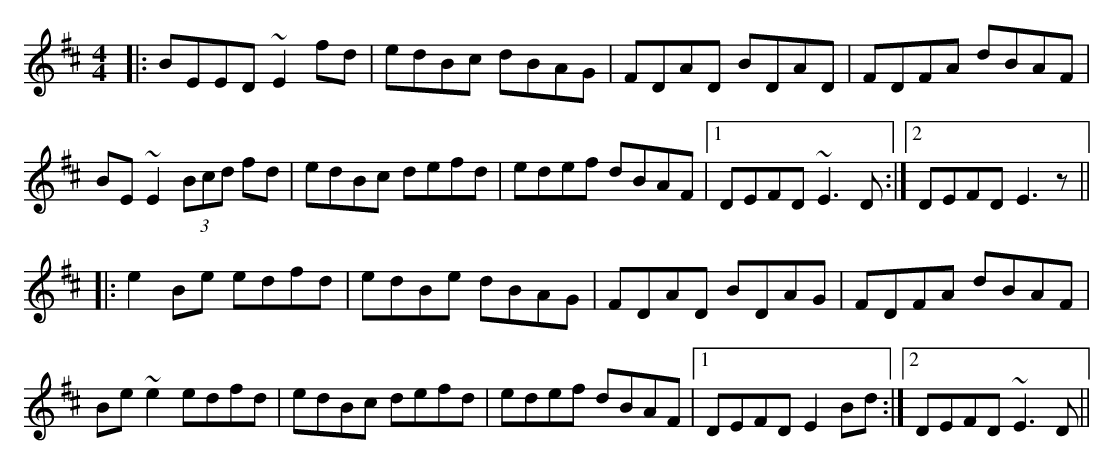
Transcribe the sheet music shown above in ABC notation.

X:1
M:4/4
K:Edor
|:BEED ~E2fd|edBc dBAG|FDAD BDAD|FDFA dBAF|
BE~E2 (3Bcd fd|edBc defd|edef dBAF|1 DEFD ~E3D:|2 DEFD E3z||
|:e2Be edfd|edBe dBAG|FDAD BDAG|FDFA dBAF|
Be~e2 edfd|edBc defd|edef dBAF|1 DEFD E2Bd:|2 DEFD ~E3D||
